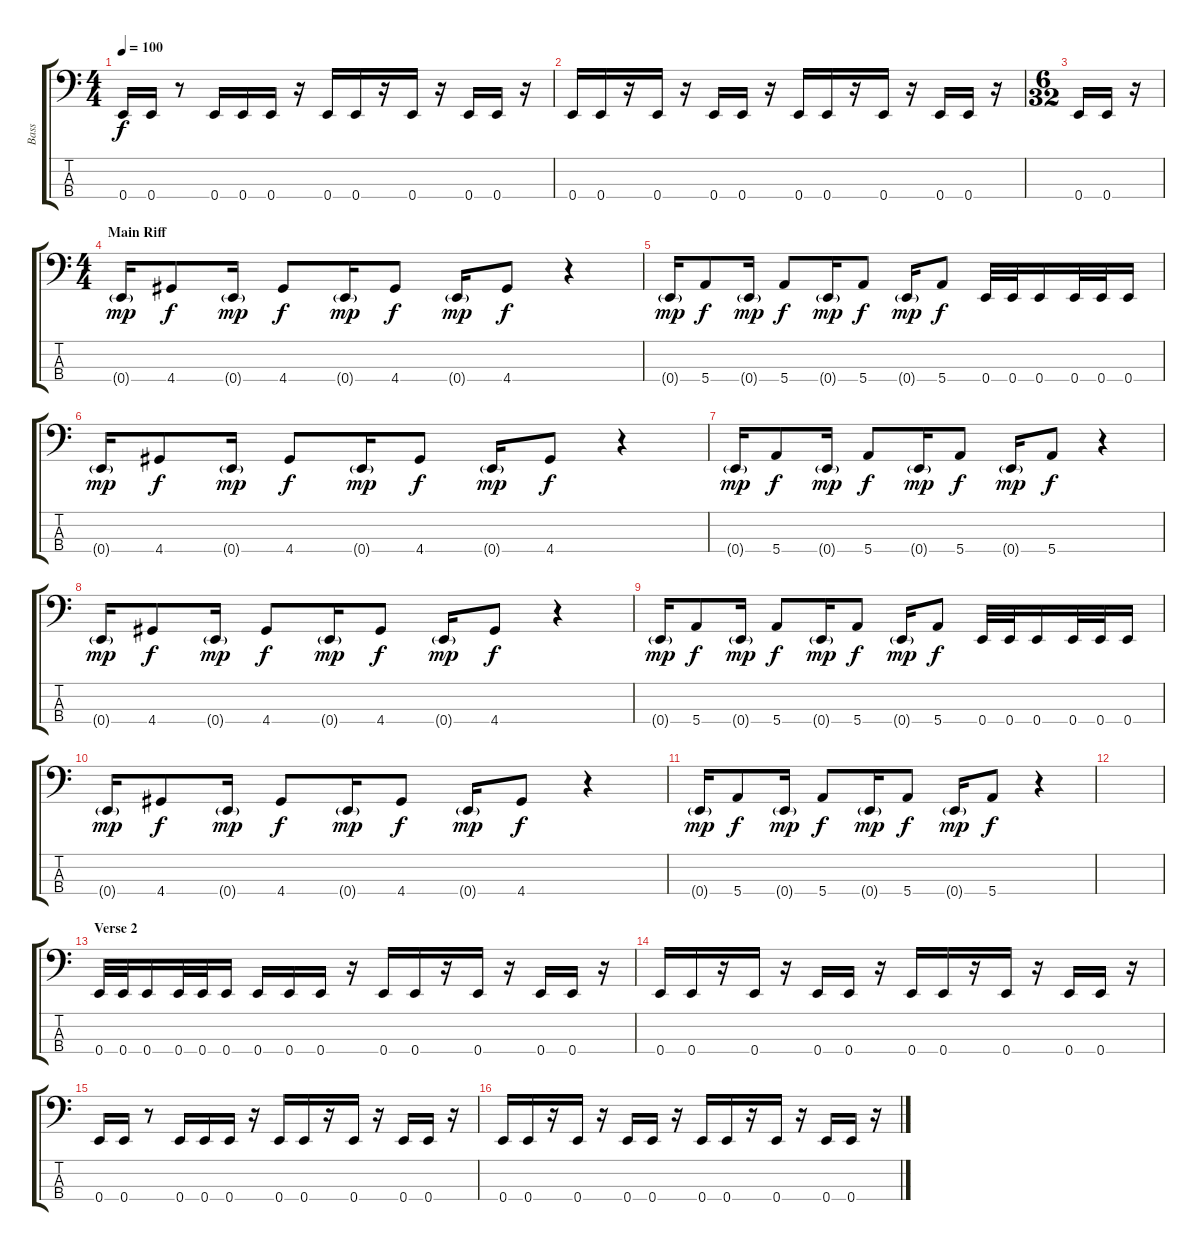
\track ("Bass" "Bass") {instrument electricbassfinger}
\staff {score tabs}
\tuning (G2 D2 A1 E1) {hide}
\ts (4 4)
\tempo 100
\clef f4
\ks c
0.4.16{dy f} 0.4.16 r.8 0.4.16 0.4.16 0.4.16 r.16 0.4.16 0.4.16 r.16 0.4.16 r.16 0.4.16 0.4.16 r.16 |
0.4.16 0.4.16 r.16 0.4.16 r.16 0.4.16 0.4.16 r.16 0.4.16 0.4.16 r.16 0.4.16 r.16 0.4.16 0.4.16 r.16 |
\ts (6 32)
0.4.16 0.4.16 r.16 |
\ts (4 4)
\section ("" "Main Riff")
0.4{g}.16{dy mp} 4.4.8{dy f} 0.4{g}.16{dy mp} 4.4.8{dy f} 0.4{g}.16{dy mp} 4.4.8{dy f} 0.4{g}.16{dy mp} 4.4.8{dy f} r.4 |
0.4{g}.16{dy mp} 5.4.8{dy f} 0.4{g}.16{dy mp} 5.4.8{dy f} 0.4{g}.16{dy mp} 5.4.8{dy f} 0.4{g}.16{dy mp} 5.4.8{dy f} 0.4.32 0.4.32 0.4.16 0.4.32 0.4.32 0.4.16 |
0.4{g}.16{dy mp} 4.4.8{dy f} 0.4{g}.16{dy mp} 4.4.8{dy f} 0.4{g}.16{dy mp} 4.4.8{dy f} 0.4{g}.16{dy mp} 4.4.8{dy f} r.4 |
0.4{g}.16{dy mp} 5.4.8{dy f} 0.4{g}.16{dy mp} 5.4.8{dy f} 0.4{g}.16{dy mp} 5.4.8{dy f} 0.4{g}.16{dy mp} 5.4.8{dy f} r.4 |
0.4{g}.16{dy mp} 4.4.8{dy f} 0.4{g}.16{dy mp} 4.4.8{dy f} 0.4{g}.16{dy mp} 4.4.8{dy f} 0.4{g}.16{dy mp} 4.4.8{dy f} r.4 |
0.4{g}.16{dy mp} 5.4.8{dy f} 0.4{g}.16{dy mp} 5.4.8{dy f} 0.4{g}.16{dy mp} 5.4.8{dy f} 0.4{g}.16{dy mp} 5.4.8{dy f} 0.4.32 0.4.32 0.4.16 0.4.32 0.4.32 0.4.16 |
0.4{g}.16{dy mp} 4.4.8{dy f} 0.4{g}.16{dy mp} 4.4.8{dy f} 0.4{g}.16{dy mp} 4.4.8{dy f} 0.4{g}.16{dy mp} 4.4.8{dy f} r.4 |
0.4{g}.16{dy mp} 5.4.8{dy f} 0.4{g}.16{dy mp} 5.4.8{dy f} 0.4{g}.16{dy mp} 5.4.8{dy f} 0.4{g}.16{dy mp} 5.4.8{dy f} r.4 |
|
\section ("" "Verse 2")
0.4.32 0.4.32 0.4.16 0.4.32 0.4.32 0.4.16 0.4.16 0.4.16 0.4.16 r.16 0.4.16 0.4.16 r.16 0.4.16 r.16 0.4.16 0.4.16 r.16 |
0.4.16 0.4.16 r.16 0.4.16 r.16 0.4.16 0.4.16 r.16 0.4.16 0.4.16 r.16 0.4.16 r.16 0.4.16 0.4.16 r.16 |
0.4.16 0.4.16 r.8 0.4.16 0.4.16 0.4.16 r.16 0.4.16 0.4.16 r.16 0.4.16 r.16 0.4.16 0.4.16 r.16 |
0.4.16 0.4.16 r.16 0.4.16 r.16 0.4.16 0.4.16 r.16 0.4.16 0.4.16 r.16 0.4.16 r.16 0.4.16 0.4.16 r.16
